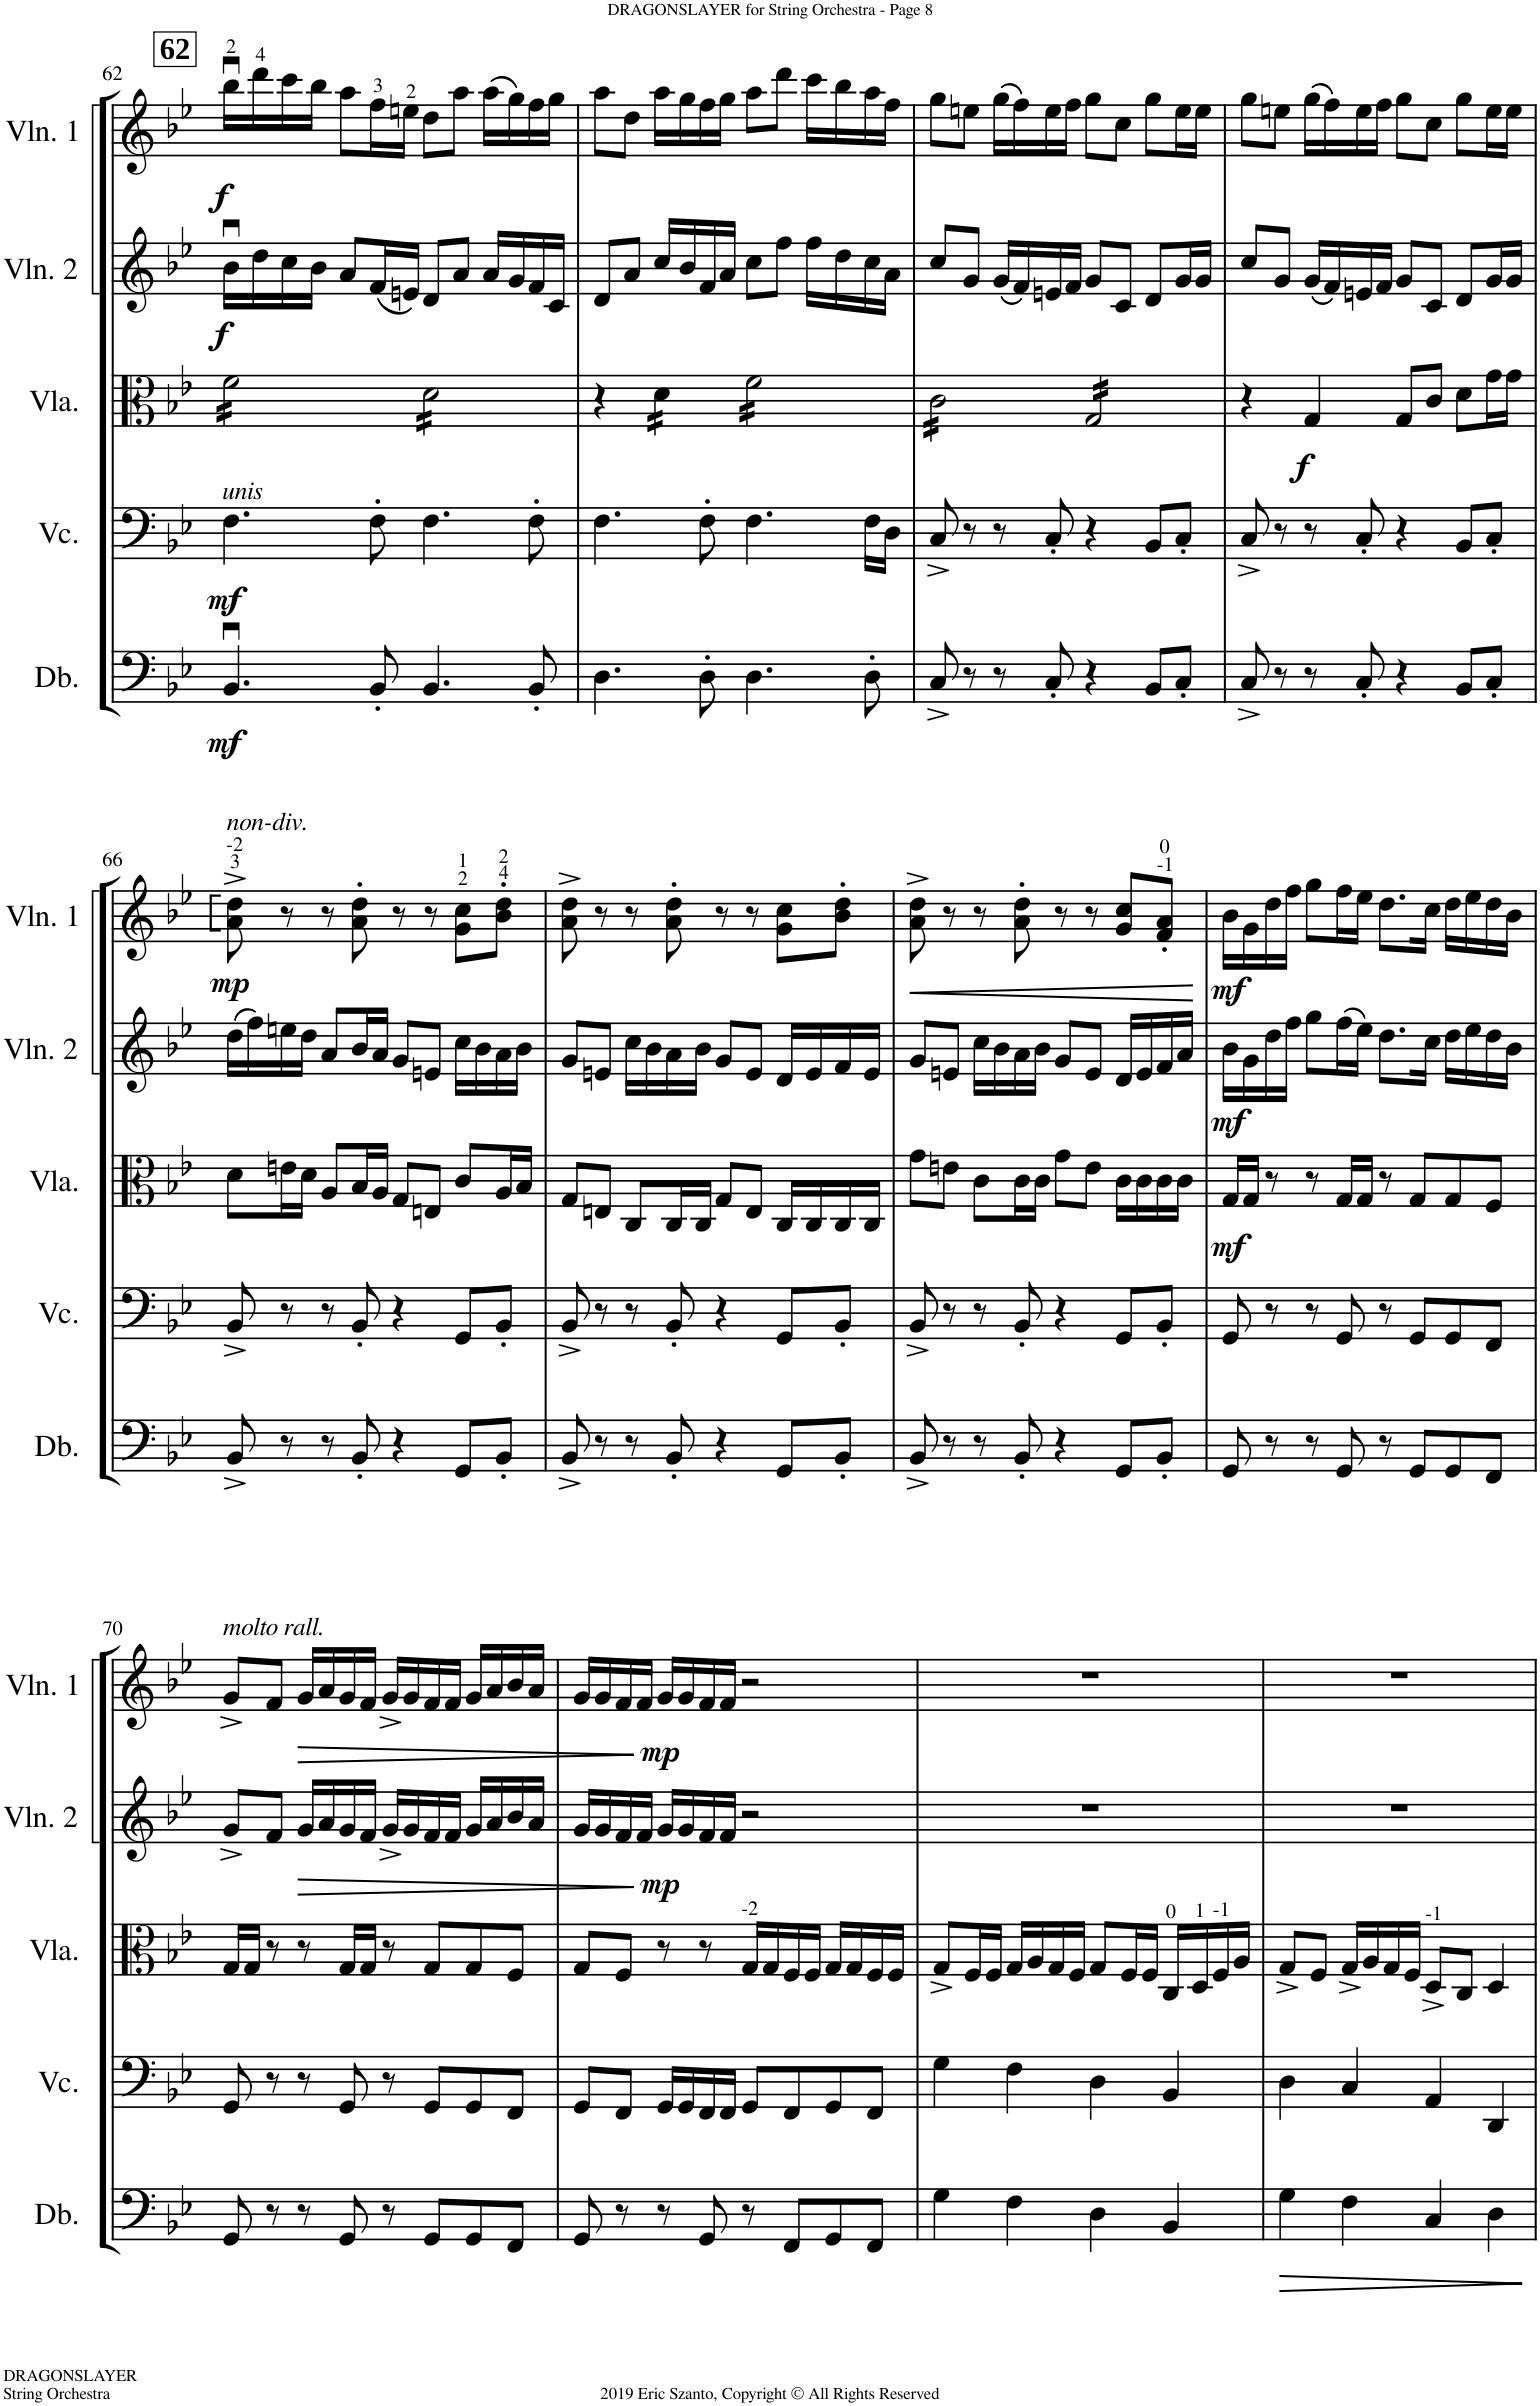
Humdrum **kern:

**kern	**dynam	**kern	**dynam	**kern	**dynam	**kern	**dynam	**kern	**dynam
*part5	*part5	*part4	*part4	*part3	*part3	*part2	*part2	*part1	*part1
*staff5	*staff5	*staff4	*staff4	*staff3	*staff3	*staff2	*staff2	*staff1	*staff1
*I"Double Bass	*	*I"Cello	*	*I"Viola	*	*I"Violin 2	*	*I"Violin 1	*
*I'Db.	*	*	*	*I'Vla.	*	*I'Vln. 2	*	*I'Vln. 1	*
!!LO:PB:g=z
*clefF4	*	*clefF4	*	*clefC3	*	*clefG2	*	*clefG2	*
*Trd7c12	*	*	*	*	*	*	*	*	*
*k[b-e-]	*	*k[b-e-]	*	*k[b-e-]	*	*k[b-e-]	*	*k[b-e-]	*
*M4/4	*	*M4/4	*	*M4/4	*	*M4/4	*	*M4/4	*
!!LO:REH:place=s1:a:B:cj:fs=12:t=62
=62	=62	=62	=62	=62	=62	=62	=62	=62	=62
!	!	!LO:TX:a:i:t=unis	!	!	!	!	!	!	!
!	!LO:DY:b	!	!LO:DY:b	!	!	!	!LO:DY:b	!	!LO:DY:b
*	*	*	*	*tremolo	*	*	*	*	*
4.BB-u/	mf	4.F\	mf	16f\LL	.	16b-u\LL	f	16bb-u\LL	f
.	.	.	.	16f\	.	16dd\	.	16ddd\	.
.	.	.	.	16f\	.	16cc\	.	16ccc\	.
.	.	.	.	16f\	.	16b-\JJ	.	16bb-\JJ	.
.	.	.	.	16f\	.	8a/L	.	8aa\L	.
.	.	.	.	16f\	.	.	.	.	.
8BB-'/	.	8F'\	.	16f\	.	(16f/L	.	16ff\L	.
.	.	.	.	16f\JJ	.	16en/JJ)	.	16een\JJ	.
4.BB-/	.	4.F\	.	16d\LL	.	8d/L	.	8dd\L	.
.	.	.	.	16d\	.	.	.	.	.
.	.	.	.	16d\	.	8a/J	.	8aa\J	.
.	.	.	.	16d\	.	.	.	.	.
.	.	.	.	16d\	.	16a/LL	.	(16aa\LL	.
.	.	.	.	16d\	.	16g/	.	16gg\)	.
8BB-'/	.	8F'\	.	16d\	.	16f/	.	16ff\	.
.	.	.	.	16d\JJ	.	16c/JJ	.	16gg\JJ	.
=63	=63	=63	=63	=63	=63	=63	=63	=63	=63
4.D\	.	4.F\	.	4r	.	8d/L	.	8aa\L	.
.	.	.	.	.	.	8a/J	.	8dd\J	.
.	.	.	.	16d\LL	.	16cc/LL	.	16aa\LL	.
.	.	.	.	16d\	.	16b-/	.	16gg\	.
8D'\	.	8F'\	.	16d\	.	16f/	.	16ff\	.
.	.	.	.	16d\JJ	.	16a/JJ	.	16gg\JJ	.
4.D\	.	4.F\	.	16f\LL	.	8cc\L	.	8aa\L	.
.	.	.	.	16f\	.	.	.	.	.
.	.	.	.	16f\	.	8ff\J	.	8ddd\J	.
.	.	.	.	16f\	.	.	.	.	.
.	.	.	.	16f\	.	16ff\LL	.	16ccc\LL	.
.	.	.	.	16f\	.	16dd\	.	16bb-\	.
8D'\	.	16F\LL	.	16f\	.	16cc\	.	16aa\	.
.	.	16D\JJ	.	16f\JJ	.	16a\JJ	.	16ff\JJ	.
=64	=64	=64	=64	=64	=64	=64	=64	=64	=64
8C^/	.	8C^/	.	16c\LL	.	8cc/L	.	8gg\L	.
.	.	.	.	16c\	.	.	.	.	.
8r	.	8r	.	16c\	.	8g/J	.	8een\J	.
.	.	.	.	16c\	.	.	.	.	.
8r	.	8r	.	16c\	.	(16g/LL	.	(16gg\LL	.
.	.	.	.	16c\	.	16f/)	.	16ff\)	.
8C'/	.	8C'/	.	16c\	.	16en/	.	16ee\	.
.	.	.	.	16c\JJ	.	16f/JJ	.	16ff\JJ	.
4r	.	4r	.	16G/LL	.	8g/L	.	8gg\L	.
.	.	.	.	16G/	.	.	.	.	.
.	.	.	.	16G/	.	8c/J	.	8cc\J	.
.	.	.	.	16G/	.	.	.	.	.
8BB-/L	.	8BB-/L	.	16G/	.	8d/L	.	8gg\L	.
.	.	.	.	16G/	.	.	.	.	.
8C'/J	.	8C'/J	.	16G/	.	16g/L	.	16ee\L	.
.	.	.	.	16G/JJ	.	16g/JJ	.	16ee\JJ	.
*	*	*	*	*Xtremolo	*	*	*	*	*
=65	=65	=65	=65	=65	=65	=65	=65	=65	=65
8C^/	.	8C^/	.	4r	.	8cc/L	.	8gg\L	.
8r	.	8r	.	.	.	8g/J	.	8een\J	.
!	!	!	!	!	!LO:DY:b	!	!	!	!
8r	.	8r	.	4G/	f	(16g/LL	.	(16gg\LL	.
.	.	.	.	.	.	16f/)	.	16ff\)	.
8C'/	.	8C'/	.	.	.	16en/	.	16ee\	.
.	.	.	.	.	.	16f/JJ	.	16ff\JJ	.
4r	.	4r	.	8G/L	.	8g/L	.	8gg\L	.
.	.	.	.	8c/J	.	8c/J	.	8cc\J	.
8BB-/L	.	8BB-/L	.	8d\L	.	8d/L	.	8gg\L	.
8C'/J	.	8C'/J	.	16g\L	.	16g/L	.	16ee\L	.
.	.	.	.	16g\JJ	.	16g/JJ	.	16ee\JJ	.
!!LO:LB:g=z
=66	=66	=66	=66	=66	=66	=66	=66	=66	=66
!	!	!	!	!	!	!	!	!LO:TX:a:i:t=non-div.	!
!	!	!	!	!	!	!	!	!	!LO:DY:b
8BB-^/	.	8BB-^/	.	8d\L	.	(16dd\LL	.	8a\^ 8dd\^	mp
.	.	.	.	.	.	16ff\)	.	.	.
8r	.	8r	.	16en\L	.	16een\	.	8r	.
.	.	.	.	16d\JJ	.	16dd\JJ	.	.	.
8r	.	8r	.	8A/L	.	8a/L	.	8r	.
8BB-'/	.	8BB-'/	.	16B-/L	.	16b-/L	.	8a\' 8dd\'	.
.	.	.	.	16A/JJ	.	16a/JJ	.	.	.
4r	.	4r	.	8G/L	.	8g/L	.	8r	.
.	.	.	.	8En/J	.	8en/J	.	8r	.
8GG/L	.	8GG/L	.	8c/L	.	16cc\LL	.	8g\ 8cc\L	.
.	.	.	.	.	.	16b-\	.	.	.
8BB-'/J	.	8BB-'/J	.	16A/L	.	16a\	.	8b-\' 8dd\'J	.
.	.	.	.	16B-/JJ	.	16b-\JJ	.	.	.
=67	=67	=67	=67	=67	=67	=67	=67	=67	=67
8BB-^/	.	8BB-^/	.	8G/L	.	8g/L	.	8a\^ 8dd\^	.
8r	.	8r	.	8En/J	.	8en/J	.	8r	.
8r	.	8r	.	8C/L	.	16cc\LL	.	8r	.
.	.	.	.	.	.	16b-\	.	.	.
8BB-'/	.	8BB-'/	.	16C/L	.	16a\	.	8a\' 8dd\'	.
.	.	.	.	16C/JJ	.	16b-\JJ	.	.	.
4r	.	4r	.	8G/L	.	8g/L	.	8r	.
.	.	.	.	8E/J	.	8e/J	.	8r	.
8GG/L	.	8GG/L	.	16C/LL	.	16d/LL	.	8g\ 8cc\L	.
.	.	.	.	16C/	.	16e/	.	.	.
8BB-'/J	.	8BB-'/J	.	16C/	.	16f/	.	8b-\' 8dd\'J	.
.	.	.	.	16C/JJ	.	16e/JJ	.	.	.
=68	=68	=68	=68	=68	=68	=68	=68	=68	=68
!	!	!	!	!	!	!	!	!	!LO:HP:b
8BB-^/	.	8BB-^/	.	8g\L	.	8g/L	.	8a\^ 8dd\^	<
8r	.	8r	.	8en\J	.	8en/J	.	8r	.
8r	.	8r	.	8c\L	.	16cc\LL	.	8r	.
.	.	.	.	.	.	16b-\	.	.	.
8BB-'/	.	8BB-'/	.	16c\L	.	16a\	.	8a\' 8dd\'	.
.	.	.	.	16c\JJ	.	16b-\JJ	.	.	.
4r	.	4r	.	8g\L	.	8g/L	.	8r	.
.	.	.	.	8e\J	.	8e/J	.	8r	.
8GG/L	.	8GG/L	.	16c\LL	.	16d/LL	.	8g/ 8cc/L	.
.	.	.	.	16c\	.	16e/	.	.	.
8BB-'/J	.	8BB-'/J	.	16c\	.	16f/	.	8f/' 8a/'J	.
.	.	.	.	16c\JJ	.	16a/JJ	.	.	.
.	.	.	.	.	.	.	.	.	[
=69	=69	=69	=69	=69	=69	=69	=69	=69	=69
!	!	!	!	!	!LO:DY:b	!	!LO:DY:b	!	!LO:DY:b
8GG/	.	8GG/	.	16G/LL	mf	16b-\LL	mf	16b-\LL	mf
.	.	.	.	16G/JJ	.	16g\	.	16g\	.
8r	.	8r	.	8r	.	16dd\	.	16dd\	.
.	.	.	.	.	.	16ff\JJ	.	16ff\JJ	.
8r	.	8r	.	8r	.	8gg\L	.	8gg\L	.
8GG/	.	8GG/	.	16G/LL	.	(16ff\L	.	16ff\L	.
.	.	.	.	16G/JJ	.	16ee-\JJ)	.	16ee-\JJ	.
8r	.	8r	.	8r	.	8.dd\L	.	8.dd\L	.
8GG/L	.	8GG/L	.	8G/L	.	.	.	.	.
.	.	.	.	.	.	16cc\Jk	.	16cc\Jk	.
8GG/	.	8GG/	.	8G/	.	16dd\LL	.	16dd\LL	.
.	.	.	.	.	.	16ee-\	.	16ee-\	.
8FF/J	.	8FF/J	.	8F/J	.	16dd\	.	16dd\	.
.	.	.	.	.	.	16b-\JJ	.	16b-\JJ	.
!!LO:LB:g=z
=70	=70	=70	=70	=70	=70	=70	=70	=70	=70
!	!	!	!	!	!	!	!	!LO:TX:a:i:t=molto rall.	!
8GG/	.	8GG/	.	16G/LL	.	8g^/L	.	8g^/L	.
.	.	.	.	16G/JJ	.	.	.	.	.
8r	.	8r	.	8r	.	8f/J	.	8f/J	.
!	!	!	!	!	!	!	!LO:HP:b	!	!LO:HP:b
8r	.	8r	.	8r	.	16g/LL	>	16g/LL	>
.	.	.	.	.	.	16a/	.	16a/	.
8GG/	.	8GG/	.	16G/LL	.	16g/	.	16g/	.
.	.	.	.	16G/JJ	.	16f/JJ	.	16f/JJ	.
8r	.	8r	.	8r	.	16g^/LL	.	16g^/LL	.
.	.	.	.	.	.	16g/	.	16g/	.
8GG/L	.	8GG/L	.	8G/L	.	16f/	.	16f/	.
.	.	.	.	.	.	16f/JJ	.	16f/JJ	.
8GG/	.	8GG/	.	8G/	.	16g/LL	.	16g/LL	.
.	.	.	.	.	.	16a/	.	16a/	.
8FF/J	.	8FF/J	.	8F/J	.	16b-/	.	16b-/	.
.	.	.	.	.	.	16a/JJ	.	16a/JJ	.
=71	=71	=71	=71	=71	=71	=71	=71	=71	=71
8GG/	.	8GG/L	.	8G/L	.	16g/LL	.	16g/LL	.
.	.	.	.	.	.	16g/	.	16g/	.
8r	.	8FF/J	.	8F/J	.	16f/	.	16f/	.
.	.	.	.	.	.	16f/JJ	.	16f/JJ	.
!	!	!	!	!	!	!	!LO:DY:n=1:b	!	!LO:DY:n=1:b
8r	.	16GG/LL	.	8r	.	16g/LL	] mp	16g/LL	] mp
.	.	16GG/	.	.	.	16g/	.	16g/	.
8GG/	.	16FF/	.	8r	.	16f/	.	16f/	.
.	.	16FF/JJ	.	.	.	16f/JJ	.	16f/JJ	.
8r	.	8GG/L	.	16G/LL	.	2r	.	2r	.
.	.	.	.	16G/	.	.	.	.	.
8FF/L	.	8FF/	.	16F/	.	.	.	.	.
.	.	.	.	16F/JJ	.	.	.	.	.
8GG/	.	8GG/	.	16G/LL	.	.	.	.	.
.	.	.	.	16G/	.	.	.	.	.
8FF/J	.	8FF/J	.	16F/	.	.	.	.	.
.	.	.	.	16F/JJ	.	.	.	.	.
=72	=72	=72	=72	=72	=72	=72	=72	=72	=72
4G\	.	4G\	.	8G^/L	.	1r	.	1r	.
.	.	.	.	16F/L	.	.	.	.	.
.	.	.	.	16F/JJ	.	.	.	.	.
4F\	.	4F\	.	16G/LL	.	.	.	.	.
.	.	.	.	16A/	.	.	.	.	.
.	.	.	.	16G/	.	.	.	.	.
.	.	.	.	16F/JJ	.	.	.	.	.
4D\	.	4D\	.	8G/L	.	.	.	.	.
.	.	.	.	16F/L	.	.	.	.	.
.	.	.	.	16F/JJ	.	.	.	.	.
4BB-/	.	4BB-/	.	16C/LL	.	.	.	.	.
.	.	.	.	16D/	.	.	.	.	.
.	.	.	.	16F/	.	.	.	.	.
.	.	.	.	16A/JJ	.	.	.	.	.
=73	=73	=73	=73	=73	=73	=73	=73	=73	=73
!	!LO:HP:b	!	!	!	!	!	!	!	!
4G\	>	4D\	.	8G^/L	.	1r	.	1r	.
.	.	.	.	8F/J	.	.	.	.	.
4F\	.	4C/	.	16G^/LL	.	.	.	.	.
.	.	.	.	16A/	.	.	.	.	.
.	.	.	.	16G/	.	.	.	.	.
.	.	.	.	16F/JJ	.	.	.	.	.
4C/	.	4AA/	.	8D^/L	.	.	.	.	.
.	.	.	.	8C/J	.	.	.	.	.
4D\	.	4DD/	.	4D/	.	.	.	.	.
.	]	.	.	.	.	.	.	.	.
=	=	=	=	=	=	=	=	=	=
*-	*-	*-	*-	*-	*-	*-	*-	*-	*-
